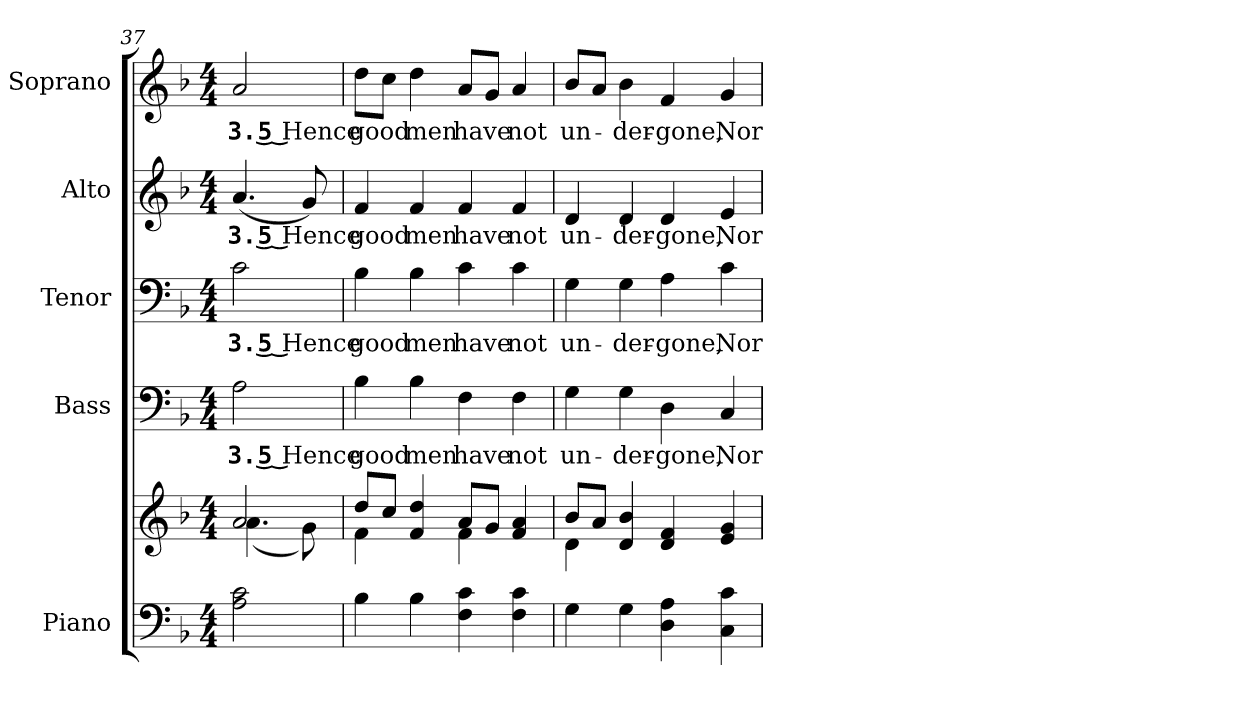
**kern	**kern	**kern	**text	**kern	**text	**kern	**text	**kern	**text
*part5	*part5	*part4	*part4	*part3	*part3	*part2	*part2	*part1	*part1
*staff6	*staff5	*staff4	*staff4	*staff3	*staff3	*staff2	*staff2	*staff1	*staff1
*I"Piano	*	*I"Bass	*	*I"Tenor	*	*I"Alto	*	*I"Soprano	*
*I'Pno.	*	*I'B.	*	*I'T.	*	*I'A.	*	*I'S.	*
!!LO:PB:g=z
*clefF4	*clefG2	*clefF4	*	*clefF4	*	*clefG2	*	*clefG2	*
*k[b-]	*k[b-]	*k[b-]	*	*k[b-]	*	*k[b-]	*	*k[b-]	*
*F:	*F:	*F:	*	*F:	*	*F:	*	*F:	*
*M4/4	*M4/4	*M4/4	*	*M4/4	*	*M4/4	*	*M4/4	*
=37	=37	=37	=37	=37	=37	=37	=37	=37	=37
*	*^	*	*	*	*	*	*	*	*
!	!	!	!	!LO:LY:b:color=#000000	!	!	!	!	!	!
!	!	!	!	!	!	!LO:LY:b:color=#000000	!	!	!	!
!	!	!	!	!	!	!	!	!LO:LY:b:color=#000000	!	!
!	!	!	!	!	!	!	!	!	!	!LO:LY:b:color=#000000
2Ai\ 2ci	2ai/	(4.ai\	2Ai\	3. 5 Hence	2ci\	3. 5 Hence	(4.ai/	3. 5 Hence	2ai/	3. 5 Hence
.	.	8gi\)	.	.	.	.	8gi/)	.	.	.
=38	=38	=38	=38	=38	=38	=38	=38	=38	=38	=38
!	!	!	!	!LO:LY:b:color=#000000	!	!	!	!	!	!
!	!	!	!	!	!	!LO:LY:b:color=#000000	!	!	!	!
!	!	!	!	!	!	!	!	!LO:LY:b:color=#000000	!	!
!	!	!	!	!	!	!	!	!	!	!LO:LY:b:color=#000000
4B-i\	8ddi/L	4fi\	4B-i\	good	4B-i\	good	4fi/	good	8ddi\L	good
.	8cci/J	.	.	.	.	.	.	.	8cci\J	.
!	!	!	!	!LO:LY:b:color=#000000	!	!	!	!	!	!
!	!	!	!	!	!	!LO:LY:b:color=#000000	!	!	!	!
!	!	!	!	!	!	!	!	!LO:LY:b:color=#000000	!	!
!	!	!	!	!	!	!	!	!	!	!LO:LY:b:color=#000000
4B-i\	4fi/ 4ddi	4ryy	4B-i\	men	4B-i\	men	4fi/	men	4ddi\	men
!	!	!	!	!LO:LY:b:color=#000000	!	!	!	!	!	!
!	!	!	!	!	!	!LO:LY:b:color=#000000	!	!	!	!
!	!	!	!	!	!	!	!	!LO:LY:b:color=#000000	!	!
!	!	!	!	!	!	!	!	!	!	!LO:LY:b:color=#000000
4Fi\ 4ci	8ai/L	4fi\	4Fi\	have	4ci\	have	4fi/	have	8ai/L	have
.	8gi/J	.	.	.	.	.	.	.	8gi/J	.
!	!	!	!	!LO:LY:b:color=#000000	!	!	!	!	!	!
!	!	!	!	!	!	!LO:LY:b:color=#000000	!	!	!	!
!	!	!	!	!	!	!	!	!LO:LY:b:color=#000000	!	!
!	!	!	!	!	!	!	!	!	!	!LO:LY:b:color=#000000
4Fi\ 4ci	4fi/ 4ai	4ryy	4Fi\	not	4ci\	not	4fi/	not	4ai/	not
=39	=39	=39	=39	=39	=39	=39	=39	=39	=39	=39
!	!	!	!	!LO:LY:b:color=#000000	!	!	!	!	!	!
!	!	!	!	!	!	!LO:LY:b:color=#000000	!	!	!	!
!	!	!	!	!	!	!	!	!LO:LY:b:color=#000000	!	!
!	!	!	!	!	!	!	!	!	!	!LO:LY:b:color=#000000
4Gi\	8b-i/L	4di\	4Gi\	un-	4Gi\	un-	4di/	un-	8b-i/L	un-
.	8ai/J	.	.	.	.	.	.	.	8ai/J	.
!	!	!	!	!LO:LY:b:color=#000000	!	!	!	!	!	!
!	!	!	!	!	!	!LO:LY:b:color=#000000	!	!	!	!
!	!	!	!	!	!	!	!	!LO:LY:b:color=#000000	!	!
!	!	!	!	!	!	!	!	!	!	!LO:LY:b:color=#000000
4Gi\	4di/ 4b-i	4ryy	4Gi\	-der-	4Gi\	-der-	4di/	-der-	4b-i\	-der-
!	!	!	!	!LO:LY:b:color=#000000	!	!	!	!	!	!
!	!	!	!	!	!	!LO:LY:b:color=#000000	!	!	!	!
!	!	!	!	!	!	!	!	!LO:LY:b:color=#000000	!	!
!	!	!	!	!	!	!	!	!	!	!LO:LY:b:color=#000000
4Di\ 4Ai	4di/ 4fi	2ryy	4Di\	-gone,	4Ai\	-gone,	4di/	-gone,	4fi/	-gone,
!	!	!	!	!LO:LY:b:color=#000000	!	!	!	!	!	!
!	!	!	!	!	!	!LO:LY:b:color=#000000	!	!	!	!
!	!	!	!	!	!	!	!	!LO:LY:b:color=#000000	!	!
!	!	!	!	!	!	!	!	!	!	!LO:LY:b:color=#000000
4Ci\ 4ci	4ei/ 4gi	.	4Ci/	Nor	4ci\	Nor	4ei/	Nor	4gi/	Nor
*	*v	*v	*	*	*	*	*	*	*	*
=	=	=	=	=	=	=	=	=	=
*-	*-	*-	*-	*-	*-	*-	*-	*-	*-
